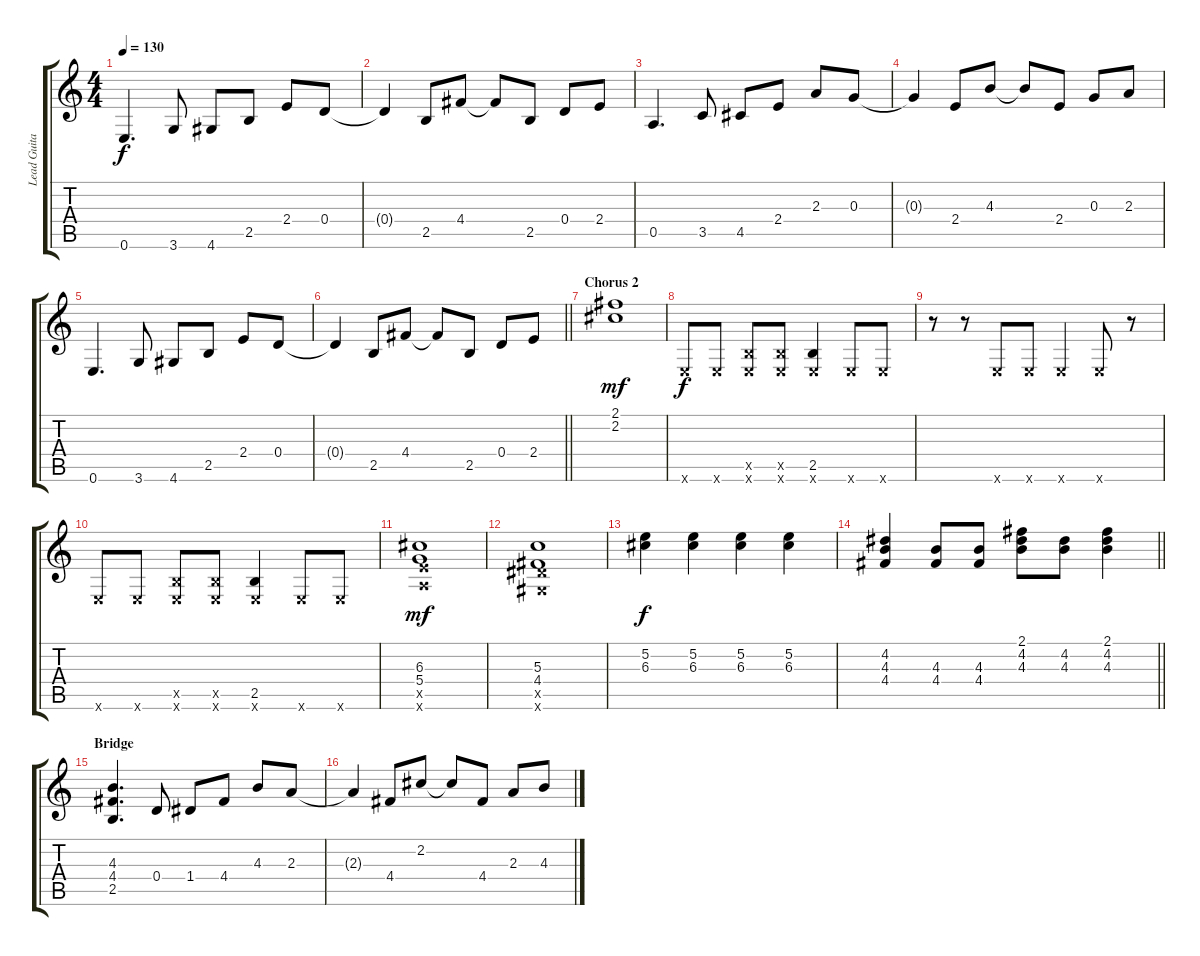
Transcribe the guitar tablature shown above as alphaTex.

\track ("Lead Guitar" "Lead Guita") {solo instrument distortionguitar}
\staff {score tabs}
\tuning (E4 B3 G3 D3 A2 E2) {hide}
\ts (4 4)
\tempo 130
\clef g2
\ks c
0.6.4{d dy f} 3.6.8 4.6.8 2.5.8 2.4.8 0.4.8 |
0.4{t}.4 2.5.8 4.4.8 4.4{t}.8 2.5.8 0.4.8 2.4.8 |
0.5.4{d} 3.5.8 4.5.8 2.4.8 2.3.8 0.3.8 |
0.3{t}.4 2.4.8 4.3.8 4.3{t}.8 2.4.8 0.3.8 2.3.8 |
0.6.4{d} 3.6.8 4.6.8 2.5.8 2.4.8 0.4.8 |
\barLineRight lightlight
0.4{t}.4 2.5.8 4.4.8 4.4{t}.8 2.5.8 0.4.8 2.4.8 |
\section ("" "Chorus 2")
(2.1 2.2).1{dy mf} |
0.6{x}.8{dy f} 0.6{x}.8 (2.5{x} 0.6{x}).8 (2.5{x} 0.6{x}).8 (2.5 0.6{x}).4 0.6{x}.8 0.6{x}.8 |
r.8 r.8 0.6{x}.8 0.6{x}.8 0.6{x}.4 0.6{x}.8 r.8 |
0.6{x}.8 0.6{x}.8 (2.5{x} 0.6{x}).8 (2.5{x} 0.6{x}).8 (2.5 0.6{x}).4 0.6{x}.8 0.6{x}.8 |
(6.3 5.4 7.5{x} 5.6{x}).1{dy mf} |
(5.3 4.4 6.5{x} 4.6{x}).1 |
(5.2 6.3).4{dy f} (5.2 6.3).4 (5.2 6.3).4 (5.2 6.3).4 |
\barLineRight lightlight
(4.2 4.3 4.4).4 (4.3 4.4).8 (4.3 4.4).8 (2.1 4.2 4.3).8 (4.2 4.3).8 (2.1 4.2 4.3).4 |
\section ("" "Bridge")
(4.3 4.4 2.5).4{d} 0.4.8 1.4.8 4.4.8 4.3.8 2.3.8 |
2.3{t}.4 4.4.8 2.2.8 2.2{t}.8 4.4.8 2.3.8 4.3.8
